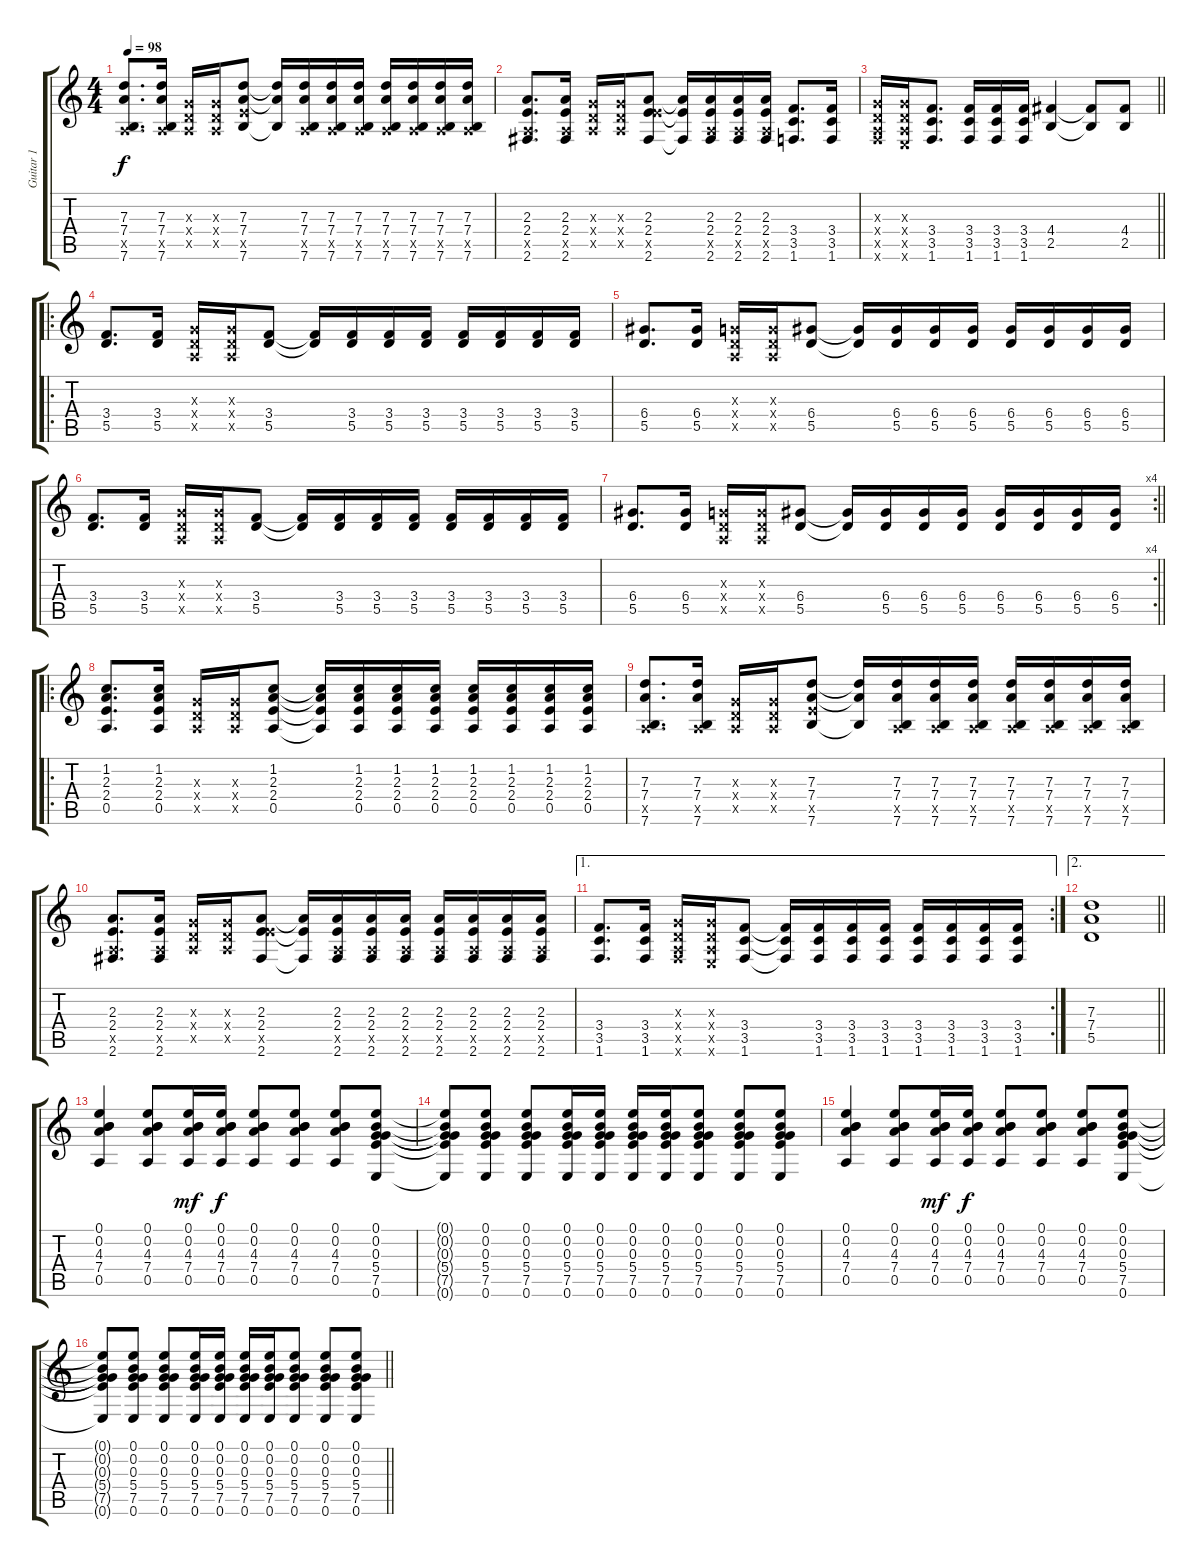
\track ("Guitar 1" "Guitar 1") {instrument distortionguitar}
\staff {score tabs}
\tuning (E4 B3 G3 D3 A2 E2) {hide}
\ts (4 4)
\tempo 98
\clef g2
\ks aminor
(7.3 7.4 0.5{x} 7.6).8{d dy f} (7.3 7.4 0.5{x} 7.6).16 (0.3{x} 0.4{x} 0.5{x}).16 (0.3{x} 0.4{x} 0.5{x}).16 (7.3 7.4 7.5{x} 7.6).8 (7.3{t} 7.4{t} 7.6{t}).16 (7.3 7.4 0.5{x} 7.6).16 (7.3 7.4 0.5{x} 7.6).16 (7.3 7.4 0.5{x} 7.6).16 (7.3 7.4 0.5{x} 7.6).16 (7.3 7.4 0.5{x} 7.6).16 (7.3 7.4 0.5{x} 7.6).16 (7.3 7.4 0.5{x} 7.6).16 |
(2.3 2.4 0.5{x} 2.6).8{d} (2.3 2.4 0.5{x} 2.6).16 (0.3{x} 0.4{x} 0.5{x}).16 (0.3{x} 0.4{x} 0.5{x}).16 (2.3 2.4 7.5{x} 2.6).8 (2.3{t} 2.4{t} 2.6{t}).16 (2.3 2.4 0.5{x} 2.6).16 (2.3 2.4 0.5{x} 2.6).16 (2.3 2.4 0.5{x} 2.6).16 (3.4 3.5 1.6).8{d} (3.4 3.5 1.6).16 |
\barLineRight lightlight
(0.3{x} 0.4{x} 0.5{x} 1.6{x}).16 (0.3{x} 0.4{x} 0.5{x} 0.6{x}).16 (3.4 3.5 1.6).8{d} (3.4 3.5 1.6).16 (3.4 3.5 1.6).16 (3.4 3.5 1.6).16 (4.4 2.5).4 (4.4{t} 2.5{t}).8 (4.4 2.5).8 |
\ro
(3.4 5.5).8{d} (3.4 5.5).16 (0.3{x} 0.4{x} 0.5{x}).16 (0.3{x} 0.4{x} 0.5{x}).16 (3.4 5.5).8 (3.4{t} 5.5{t}).16 (3.4 5.5).16 (3.4 5.5).16 (3.4 5.5).16 (3.4 5.5).16 (3.4 5.5).16 (3.4 5.5).16 (3.4 5.5).16 |
(6.4 5.5).8{d} (6.4 5.5).16 (0.3{x} 0.4{x} 0.5{x}).16 (0.3{x} 0.4{x} 0.5{x}).16 (6.4 5.5).8 (6.4{t} 5.5{t}).16 (6.4 5.5).16 (6.4 5.5).16 (6.4 5.5).16 (6.4 5.5).16 (6.4 5.5).16 (6.4 5.5).16 (6.4 5.5).16 |
(3.4 5.5).8{d} (3.4 5.5).16 (0.3{x} 0.4{x} 0.5{x}).16 (0.3{x} 0.4{x} 0.5{x}).16 (3.4 5.5).8 (3.4{t} 5.5{t}).16 (3.4 5.5).16 (3.4 5.5).16 (3.4 5.5).16 (3.4 5.5).16 (3.4 5.5).16 (3.4 5.5).16 (3.4 5.5).16 |
\rc 4
\barLineRight lightlight
(6.4 5.5).8{d} (6.4 5.5).16 (0.3{x} 0.4{x} 0.5{x}).16 (0.3{x} 0.4{x} 0.5{x}).16 (6.4 5.5).8 (6.4{t} 5.5{t}).16 (6.4 5.5).16 (6.4 5.5).16 (6.4 5.5).16 (6.4 5.5).16 (6.4 5.5).16 (6.4 5.5).16 (6.4 5.5).16 |
\ro
(1.2 2.3 2.4 0.5).8{d} (1.2 2.3 2.4 0.5).16 (0.3{x} 0.4{x} 0.5{x}).16 (0.3{x} 0.4{x} 0.5{x}).16 (1.2 2.3 2.4 0.5).8 (1.2{t} 2.3{t} 2.4{t} 0.5{t}).16 (1.2 2.3 2.4 0.5).16 (1.2 2.3 2.4 0.5).16 (1.2 2.3 2.4 0.5).16 (1.2 2.3 2.4 0.5).16 (1.2 2.3 2.4 0.5).16 (1.2 2.3 2.4 0.5).16 (1.2 2.3 2.4 0.5).16 |
(7.3 7.4 0.5{x} 7.6).8{d} (7.3 7.4 0.5{x} 7.6).16 (0.3{x} 0.4{x} 0.5{x}).16 (0.3{x} 0.4{x} 0.5{x}).16 (7.3 7.4 7.5{x} 7.6).8 (7.3{t} 7.4{t} 7.6{t}).16 (7.3 7.4 0.5{x} 7.6).16 (7.3 7.4 0.5{x} 7.6).16 (7.3 7.4 0.5{x} 7.6).16 (7.3 7.4 0.5{x} 7.6).16 (7.3 7.4 0.5{x} 7.6).16 (7.3 7.4 0.5{x} 7.6).16 (7.3 7.4 0.5{x} 7.6).16 |
(2.3 2.4 0.5{x} 2.6).8{d} (2.3 2.4 0.5{x} 2.6).16 (0.3{x} 0.4{x} 0.5{x}).16 (0.3{x} 0.4{x} 0.5{x}).16 (2.3 2.4 7.5{x} 2.6).8 (2.3{t} 2.4{t} 2.6{t}).16 (2.3 2.4 0.5{x} 2.6).16 (2.3 2.4 0.5{x} 2.6).16 (2.3 2.4 0.5{x} 2.6).16 (2.3 2.4 0.5{x} 2.6).16 (2.3 2.4 0.5{x} 2.6).16 (2.3 2.4 0.5{x} 2.6).16 (2.3 2.4 0.5{x} 2.6).16 |
\ae 1
\rc 2
(3.4 3.5 1.6).8{d} (3.4 3.5 1.6).16 (0.3{x} 0.4{x} 0.5{x} 1.6{x}).16 (0.3{x} 0.4{x} 0.5{x} 0.6{x}).16 (3.4 3.5 1.6).8 (3.4{t} 3.5{t} 1.6{t}).16 (3.4 3.5 1.6).16 (3.4 3.5 1.6).16 (3.4 3.5 1.6).16 (3.4 3.5 1.6).16 (3.4 3.5 1.6).16 (3.4 3.5 1.6).16 (3.4 3.5 1.6).16 |
\ae 2
\barLineRight lightlight
(7.3 7.4 5.5).1 |
(0.1 0.2 4.3 7.4 0.5).4{volume 14 balance 13 instrument acousticguitarsteel} (0.1 0.2 4.3 7.4 0.5).8 (0.1 0.2 4.3 7.4 0.5).16{dy mf} (0.1 0.2 4.3 7.4 0.5).16{dy f} (0.1 0.2 4.3 7.4 0.5).8 (0.1 0.2 4.3 7.4 0.5).8 (0.1 0.2 4.3 7.4 0.5).8 (0.1 0.2 0.3 5.4 7.5 0.6).8 |
(0.1{t} 0.2{t} 0.3{t} 5.4{t} 7.5{t} 0.6{t}).8 (0.1 0.2 0.3 5.4 7.5 0.6).8 (0.1 0.2 0.3 5.4 7.5 0.6).8 (0.1 0.2 0.3 5.4 7.5 0.6).16 (0.1 0.2 0.3 5.4 7.5 0.6).16 (0.1 0.2 0.3 5.4 7.5 0.6).16 (0.1 0.2 0.3 5.4 7.5 0.6).16 (0.1 0.2 0.3 5.4 7.5 0.6).8 (0.1 0.2 0.3 5.4 7.5 0.6).8 (0.1 0.2 0.3 5.4 7.5 0.6).8 |
(0.1 0.2 4.3 7.4 0.5).4 (0.1 0.2 4.3 7.4 0.5).8 (0.1 0.2 4.3 7.4 0.5).16{dy mf} (0.1 0.2 4.3 7.4 0.5).16{dy f} (0.1 0.2 4.3 7.4 0.5).8 (0.1 0.2 4.3 7.4 0.5).8 (0.1 0.2 4.3 7.4 0.5).8 (0.1 0.2 0.3 5.4 7.5 0.6).8 |
\barLineRight lightlight
(0.1{t} 0.2{t} 0.3{t} 5.4{t} 7.5{t} 0.6{t}).8 (0.1 0.2 0.3 5.4 7.5 0.6).8 (0.1 0.2 0.3 5.4 7.5 0.6).8 (0.1 0.2 0.3 5.4 7.5 0.6).16 (0.1 0.2 0.3 5.4 7.5 0.6).16 (0.1 0.2 0.3 5.4 7.5 0.6).16 (0.1 0.2 0.3 5.4 7.5 0.6).16 (0.1 0.2 0.3 5.4 7.5 0.6).8 (0.1 0.2 0.3 5.4 7.5 0.6).8 (0.1 0.2 0.3 5.4 7.5 0.6).8
